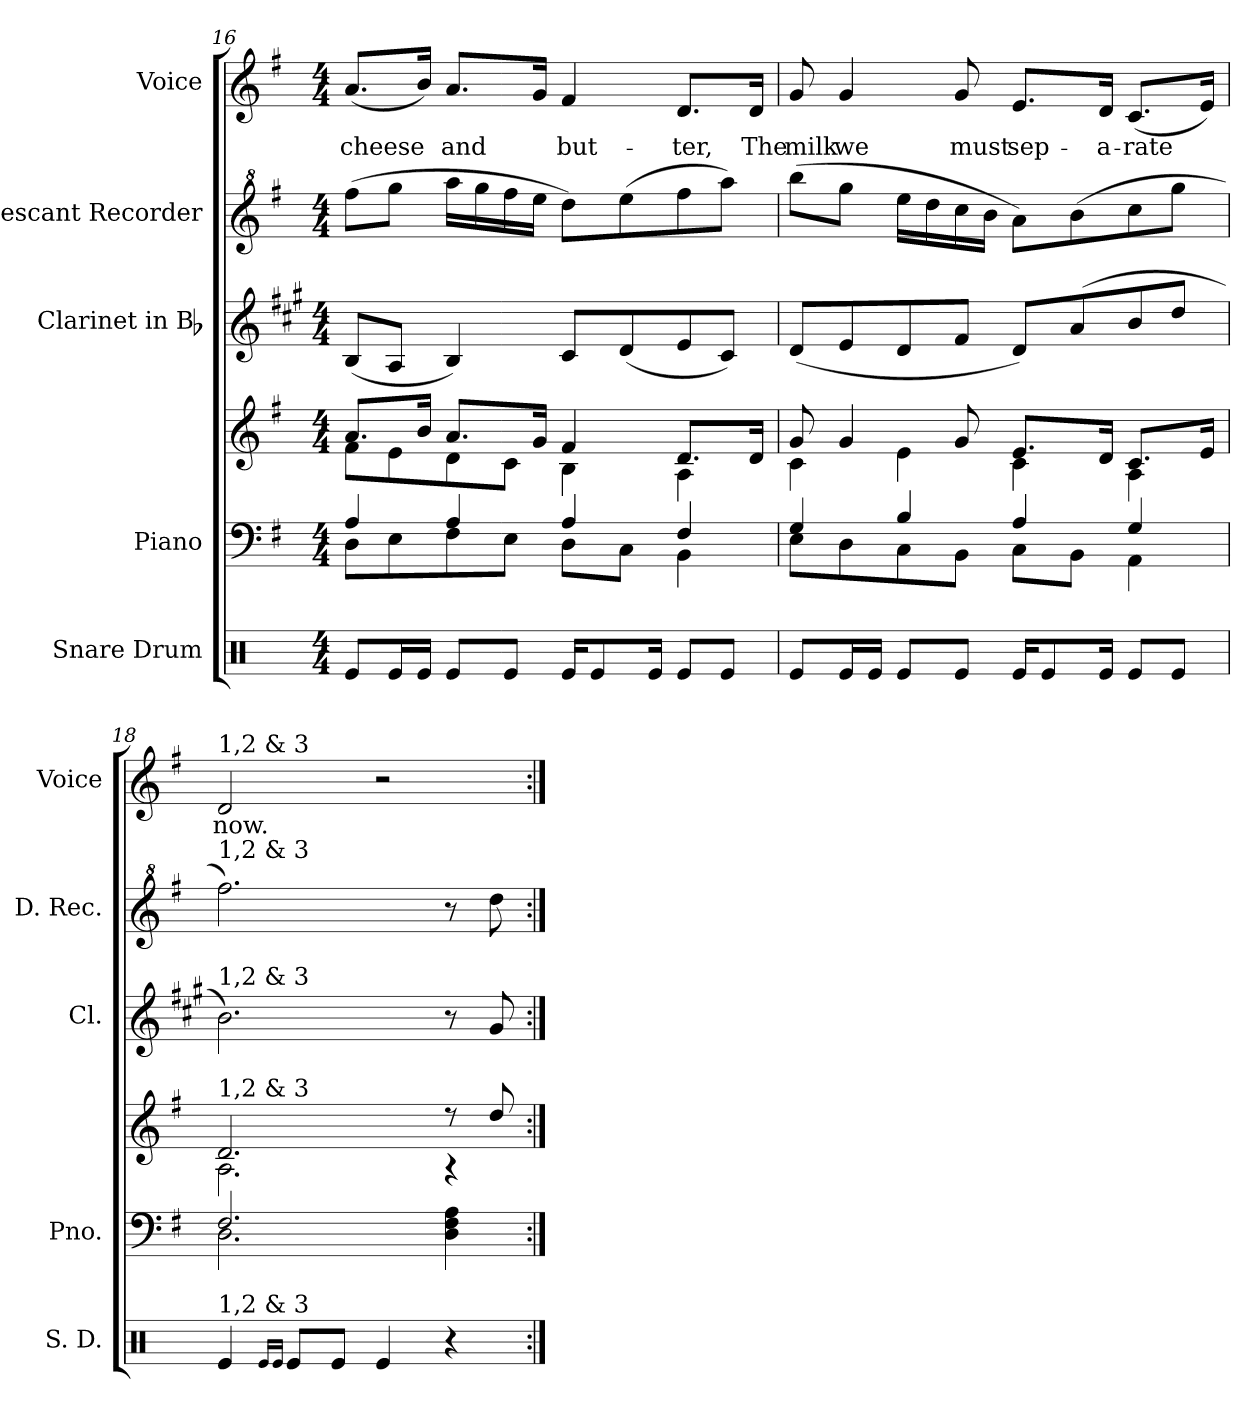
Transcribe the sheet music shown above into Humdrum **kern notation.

**kern	**kern	**kern	**kern	**kern	**kern	**text
*part5	*part4	*part4	*part3	*part2	*part1	*part1
*staff6	*staff5	*staff4	*staff3	*staff2	*staff1	*staff1
*I"Snare Drum	*I"Piano	*	*I"Clarinet in Bb	*I"Descant Recorder	*I"Voice	*
*I'S. D.	*I'Pno.	*	*I'Cl.	*I'D. Rec.	*I'Voice	*
!!LO:LB:g=z
*clefX	*clefF4	*clefG2	*clefG2	*clefG^2	*clefG2	*
*	*	*	*ITrd1c2	*ITrd-7c-12	*	*
*k[]	*k[f#]	*k[f#]	*k[f#]	*k[f#]	*k[f#]	*
*C:	*G:	*G:	*G:	*G:	*G:	*
*M4/4	*M4/4	*M4/4	*M4/4	*M4/4	*M4/4	*
=16	=16	=16	=16	=16	=16	=16
*	*^	*^	*	*	*	*
!	!	!	!	!	!	!	!	!LO:LY:b:color=#000000
8Rei/L	4Ai/	8Di\L	8.ai/L	8f#i\L	(8Ai/L	(8ffff#i\L	(8.ai/L	cheese
16Rei/L	.	8Ei\	.	8ei\	8Gi/J	8ggggi\J	.	.
16Rei/JJ	.	.	16bi/Jk	.	.	.	16bi/Jk)	.
!	!	!	!	!	!	!	!	!LO:LY:b:color=#000000
8Rei/L	4Ai/	8F#i\	8.ai/L	8di\	4Ai/)	16aaaai\LL	8.ai/L	and
.	.	.	.	.	.	16ggggi\	.	.
8Rei/J	.	8Ei\J	.	8ci\J	.	16ffff#i\	.	.
.	.	.	16gi/Jk	.	.	16eeeei\JJ	16gi/Jk	.
!	!	!	!	!	!	!	!	!LO:LY:b:color=#000000
16Rei/KL	4Ai/	8Di\L	4f#i/	4Bi\	8Bi/L	8ddddi\L)	4f#i/	but-
8Rei/	.	.	.	.	.	.	.	.
.	.	8Ci\J	.	.	(8ci/	(8eeeei\	.	.
16Rei/Jk	.	.	.	.	.	.	.	.
!	!	!	!	!	!	!	!	!LO:LY:b:color=#000000
8Rei/L	4F#i/	4BBi\	8.di/L	4Ai\	8di/	8ffff#i\	8.di/L	-ter,
8Rei/J	.	.	.	.	8Bi/J)	8aaaai\J)	.	.
!	!	!	!	!	!	!	!	!LO:LY:b:color=#000000
.	.	.	16di/Jk	.	.	.	16di/Jk	The
=17	=17	=17	=17	=17	=17	=17	=17	=17
!	!	!	!	!	!	!	!	!LO:LY:b:color=#000000
8Rei/L	4Gi/	8Ei\L	8gi/	4ci\	(8ci/L	(8bbbbi\L	8gi/	milk
!	!	!	!	!	!	!	!	!LO:LY:b:color=#000000
16Rei/L	.	8Di\	4gi/	.	8di/	8ggggi\J	4gi/	we
16Rei/JJ	.	.	.	.	.	.	.	.
8Rei/L	4Bi/	8Ci\	.	4ei\	8ci/	16eeeei\LL	.	.
.	.	.	.	.	.	16ddddi\	.	.
!	!	!	!	!	!	!	!	!LO:LY:b:color=#000000
8Rei/J	.	8BBi\J	8gi/	.	8ei/J	16cccci\	8gi/	must
.	.	.	.	.	.	16bbbi\JJ	.	.
!	!	!	!	!	!	!	!	!LO:LY:b:color=#000000
16Rei/KL	4Ai/	8Ci\L	8.ei/L	4ci\	8ci/L)	8aaai\L)	8.ei/L	sep-
8Rei/	.	.	.	.	.	.	.	.
.	.	8BBi\J	.	.	(8gi/	(8bbbi\	.	.
!	!	!	!	!	!	!	!	!LO:LY:b:color=#000000
16Rei/Jk	.	.	16di/Jk	.	.	.	16di/Jk	-a-
!	!	!	!	!	!	!	!	!LO:LY:b:color=#000000
8Rei/L	4Gi/	4AAi\	8.ci/L	4Ai\	8ai/	8cccci\	(8.ci/L	-rate
8Rei/J	.	.	.	.	8cci/J	8ggggi\J	.	.
.	.	.	16ei/Jk	.	.	.	16ei/Jk)	.
=18	=18	=18	=18	=18	=18	=18	=18	=18
!	!	!	!	!	!	!	!LO:TX:a:t=1,2 & 3	!
!	!	!	!	!	!	!LO:TX:a:t=1,2 & 3	!	!
!	!	!	!	!	!LO:TX:a:t=1,2 & 3	!	!	!
!	!	!	!LO:TX:a:t=1,2 & 3	!	!	!	!	!
!LO:TX:a:t=1,2 & 3	!	!	!	!	!	!	!	!
!	!	!	!	!	!	!	!	!LO:LY:b:color=#000000
4Rei/	2.F#i/	2.Di\	2.di/	2.Ai\	2.ai\)	2.ffff#i\)	2di/	now.
16qRei/LL	.	.	.	.	.	.	.	.
16qRei/JJ	.	.	.	.	.	.	.	.
8Rei/L	.	.	.	.	.	.	.	.
8Rei/J	.	.	.	.	.	.	.	.
4Rei/	.	.	.	.	.	.	2r	.
4r	4Di\ 4F#i 4Ai	4ryy	8r	4r	8r	8r	.	.
.	.	.	8ddi/	.	8f#i/	8ddddi\	.	.
*	*v	*v	*	*	*	*	*	*
*	*	*v	*v	*	*	*	*
=:|!	=:|!	=:|!	=:|!	=:|!	=:|!	=:|!
*-	*-	*-	*-	*-	*-	*-
